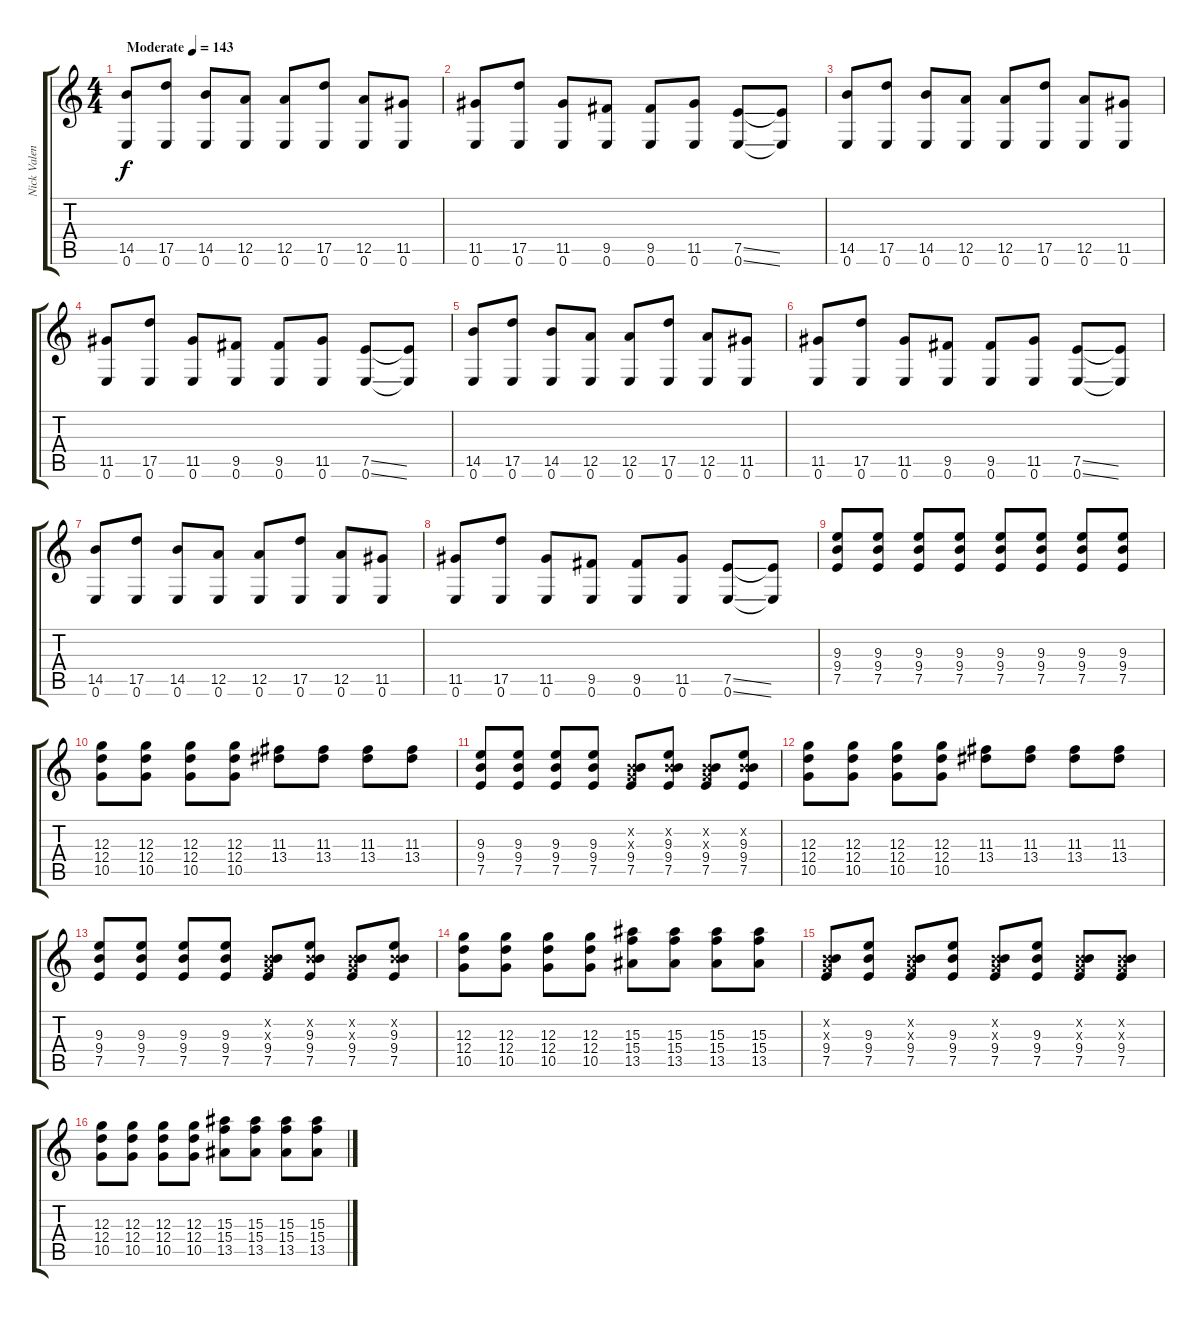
\track ("Nick Valensi" "Nick Valen") {instrument overdrivenguitar}
\staff {score tabs}
\tuning (E4 B3 G3 D3 A2 E2) {hide}
\ts (4 4)
\tempo (143 "Moderate")
\clef g2
\ks c
(14.5 0.6).8{dy f instrument overdrivenguitar} (17.5 0.6).8 (14.5 0.6).8 (12.5 0.6).8 (12.5 0.6).8 (17.5 0.6).8 (12.5 0.6).8 (11.5 0.6).8 |
(11.5 0.6).8 (17.5 0.6).8 (11.5 0.6).8 (9.5 0.6).8 (9.5 0.6).8 (11.5 0.6).8 (7.5{ss} 0.6{ss}).8 (7.5{t} 0.6{t}).8 |
(14.5 0.6).8 (17.5 0.6).8 (14.5 0.6).8 (12.5 0.6).8 (12.5 0.6).8 (17.5 0.6).8 (12.5 0.6).8 (11.5 0.6).8 |
(11.5 0.6).8 (17.5 0.6).8 (11.5 0.6).8 (9.5 0.6).8 (9.5 0.6).8 (11.5 0.6).8 (7.5{ss} 0.6{ss}).8 (7.5{t} 0.6{t}).8 |
(14.5 0.6).8 (17.5 0.6).8 (14.5 0.6).8 (12.5 0.6).8 (12.5 0.6).8 (17.5 0.6).8 (12.5 0.6).8 (11.5 0.6).8 |
(11.5 0.6).8 (17.5 0.6).8 (11.5 0.6).8 (9.5 0.6).8 (9.5 0.6).8 (11.5 0.6).8 (7.5{ss} 0.6{ss}).8 (7.5{t} 0.6{t}).8 |
(14.5 0.6).8 (17.5 0.6).8 (14.5 0.6).8 (12.5 0.6).8 (12.5 0.6).8 (17.5 0.6).8 (12.5 0.6).8 (11.5 0.6).8 |
(11.5 0.6).8 (17.5 0.6).8 (11.5 0.6).8 (9.5 0.6).8 (9.5 0.6).8 (11.5 0.6).8 (7.5{ss} 0.6{ss}).8 (7.5{t} 0.6{t}).8 |
(9.3 9.4 7.5).8 (9.3 9.4 7.5).8 (9.3 9.4 7.5).8 (9.3 9.4 7.5).8 (9.3 9.4 7.5).8 (9.3 9.4 7.5).8 (9.3 9.4 7.5).8 (9.3 9.4 7.5).8 |
(12.3 12.4 10.5).8 (12.3 12.4 10.5).8 (12.3 12.4 10.5).8 (12.3 12.4 10.5).8 (11.3 13.4).8 (11.3 13.4).8 (11.3 13.4).8 (11.3 13.4).8 |
(9.3 9.4 7.5).8 (9.3 9.4 7.5).8 (9.3 9.4 7.5).8 (9.3 9.4 7.5).8 (0.2{x} 0.3{x} 9.4 7.5).8 (0.2{x} 9.3 9.4 7.5).8 (0.2{x} 0.3{x} 9.4 7.5).8 (0.2{x} 9.3 9.4 7.5).8 |
(12.3 12.4 10.5).8 (12.3 12.4 10.5).8 (12.3 12.4 10.5).8 (12.3 12.4 10.5).8 (11.3 13.4).8 (11.3 13.4).8 (11.3 13.4).8 (11.3 13.4).8 |
(9.3 9.4 7.5).8 (9.3 9.4 7.5).8 (9.3 9.4 7.5).8 (9.3 9.4 7.5).8 (0.2{x} 0.3{x} 9.4 7.5).8 (0.2{x} 9.3 9.4 7.5).8 (0.2{x} 0.3{x} 9.4 7.5).8 (0.2{x} 9.3 9.4 7.5).8 |
(12.3 12.4 10.5).8 (12.3 12.4 10.5).8 (12.3 12.4 10.5).8 (12.3 12.4 10.5).8 (15.3 15.4 13.5).8 (15.3 15.4 13.5).8 (15.3 15.4 13.5).8 (15.3 15.4 13.5).8 |
(0.2{x} 0.3{x} 9.4 7.5).8 (9.3 9.4 7.5).8 (0.2{x} 0.3{x} 9.4 7.5).8 (9.3 9.4 7.5).8 (0.2{x} 0.3{x} 9.4 7.5).8 (9.3 9.4 7.5).8 (0.2{x} 0.3{x} 9.4 7.5).8 (0.2{x} 0.3{x} 9.4 7.5).8 |
(12.3 12.4 10.5).8 (12.3 12.4 10.5).8 (12.3 12.4 10.5).8 (12.3 12.4 10.5).8 (15.3 15.4 13.5).8 (15.3 15.4 13.5).8 (15.3 15.4 13.5).8 (15.3 15.4 13.5).8
